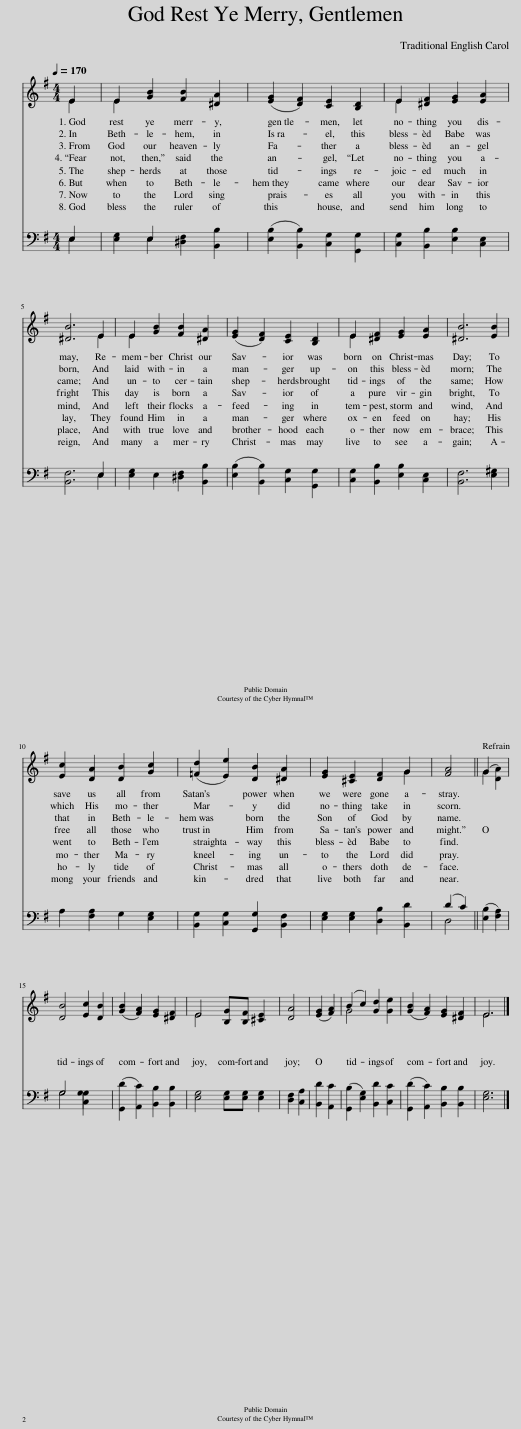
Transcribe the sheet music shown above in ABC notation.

X:1
%%score ( 1 2 ) ( 3 4 )
L:1/8
Q:1/4=170
M:4/4
I:linebreak $
K:G
V:1 treble
V:2 treble
V:3 bass
V:4 bass
V:1
 E2 | E2 [GB]2 [FB]2 [^DA]2 | ([EG]2 [DF]2) [CE]2 [B,D]2 | E2 [^DF]2 [EG]2 [EA]2 |$ [^DB]6 E2 | %5
 E2 [GB]2 [FB]2 [^DA]2 | ([EG]2 [DF]2) [CE]2 [B,D]2 | E2 [^DF]2 [EG]2 [EA]2 | [^DB]6 [EB]2 |$ [Ec]2 [DA]2 [DB]2 [Gc]2 | %10
 ([=Fd]2 [Ee]2) [DB]2 [^DA]2 | [EG]2 [^CE]2 [DF]2 G2 | [FA]4 || (G2 [DA]2) |$ [DB]4 [Ec]2 [DB]2 | %15
 ([GB]2 [FA]2) [EG]2 [^DF]2 | E4 [B,G][B,F] [^CE]2 | [DA]4 | ([EG]2 [FA]2) | (B2 c2) [Gd]2 [Ge]2 | %20
 ([GB]2 [FA]2) [EG]2 [^DF]2 | E6 |] %22
V:2
 E2 | E2 x6 | x8 | E2 x6 |$ x6 E2 | %5
 E2 x6 | x8 | E2 x6 | x8 |$ x8 | %10
 x8 | x6 G2 | x4 || G2 x2 |$ x8 | %15
 x8 | E4 x4 | x4 | x4 | G4 x4 | %20
 x8 | E6 |] %22
V:3
 E,2 | [E,G,]2 E,2 [^D,F,]2 [B,,B,]2 | ([E,B,]2 [B,,B,]2) [C,G,]2 [G,,G,]2 | [C,G,]2 [B,,B,]2 [E,B,]2 [C,E,]2 |$ [B,,F,]6 E,2 | %5
 [E,G,]2 E,2 [^D,F,]2 [B,,B,]2 | ([E,B,]2 [B,,B,]2) [C,G,]2 [G,,G,]2 | [C,G,]2 [B,,B,]2 [E,B,]2 [C,E,]2 | [B,,F,]6 [E,^G,]2 |$ A,2 [F,A,]2 G,2 [E,G,]2 | %10
 [B,,G,]2 [C,G,]2 [G,,G,]2 [B,,F,]2 | [E,G,]2 [E,G,]2 [D,B,]2 [B,,D]2 | (D2 C2) || ([E,B,]2 [F,A,]2) |$ G,4 [C,G,]2 x2 | %15
 ([G,,D]2 [A,,C]2) [B,,B,]2 [B,,B,]2 | [E,G,]4 [E,G,][E,G,] [E,G,]2 | [D,F,]2 [C,A,]2 | [B,,D]2 [A,,C]2 | ([G,,B,]2 [E,G,]2) [B,,D]2 [C,C]2 | %20
 ([G,,D]2 [A,,C]2) [B,,B,]2 [B,,B,]2 | [E,G,]6 |] %22
V:4
 E,2 | x2 E,2 x4 | x8 | x8 |$ x6 E,2 | %5
 x8 | x8 | x8 | x8 |$ x8 | %10
 x8 | x8 | D,4 || x4 |$ G,4 G,2 x2 | %15
 x8 | x8 | x4 | x4 | x8 | %20
 x8 | x6 |] %22
